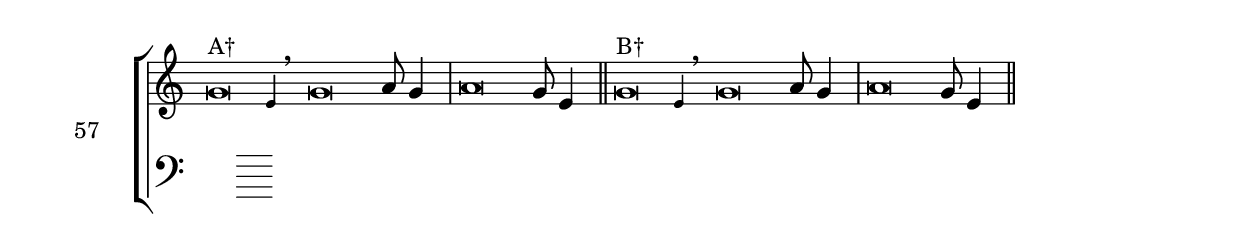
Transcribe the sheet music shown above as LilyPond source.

\version "2.18.2"
\version "2.18.2"

divisioMinima = {
    \bar ""
    \once \override BreathingSign.stencil = #ly:breathing-sign::divisio-minima
    \once \override BreathingSign.Y-offset = #0
    \breathe
}

dm = {
    \bar ""
    \once \override BreathingSign.stencil = #ly:breathing-sign::divisio-maior
    \once \override BreathingSign.Y-offset = #0
    \breathe
}
divisioMaxima = {
    \bar ""
    \once \override BreathingSign.stencil = #ly:breathing-sign::divisio-maxima
    \once \override BreathingSign.Y-offset = #0
    \breathe
}

fi = { \bar "||" }
ll = { \once \override LyricText.self-alignment-X = #LEFT }
sm = { \set melismaBusyProperties = #'() }
usm = { \unset melismaBusyProperties }

global = {
    \key c \major
    \cadenzaOn
    \set tieWaitForNote = ##t
    \autoBeamOff
    %\hide Staff.Stem
}

sopranoOneFlex = { \afterGrace g'\breve^"A†" e'4 \breathe \bar "" g'\breve a'8 g'4 \bar "|" a'\breve g'8 e'4 \bar "||" }
sopranoOne = { g'\breve^"A" a'8 g'4 \bar "|" a'\breve g'8 e'4 \bar "||"  }
sopranoTwoFlex = { \afterGrace g'\breve^"B†" e'4 \breathe \bar "" g'\breve a'8 g'4 \bar "|" a'\breve g'8 e'4 \bar "||"  }
sopranoTwo = { g'\breve^"B" a'8 g'4 \bar "|" a'\breve g'8 e'4 \bar "||"  }

altoOneFlex = {  }
altoOne = {   }
altoTwoFlex = {  }
altoTwo = {   }

tenorOneFlex = {  }
tenorOne = {  }
tenorTwoFlex = { }
tenorTwo = { }

bassOneFlex = { }
bassOne = {  }
bassTwoFlex = { }
bassTwo = {  }




sopMusic = {
    \global
    \voiceOne
    \sopranoOneFlex
    \sopranoTwoFlex
}
altoMusic = {
    \global
    \voiceTwo
    \altoOneFlex
    \altoTwoFlex
    %\altoOne
    %\altoTwo
}
tenorMusic = {
    \global
    \voiceOne
    \tenorOneFlex
    \tenorTwoFlex
    %\tenorOne
    %\tenorTwo
}
bassMusic = {
    \global
    \voiceTwo
    \bassOneFlex
    \bassTwoFlex
    %\bassOne
    %\bassTwo
}

\score {

    \header {
        %piece = \markup { \fontsize #2 \bold "LBI_3a" }
    }
    <<
        \transpose e e {



            \new ChoirStaff \with { instrumentName = #"57" } % LBI_7a
            <<
                \new Staff ="up"
                <<
                    \clef treble
                    \accidentalStyle forget
                    \new Voice = "Soprano" \sopMusic
                    \new Voice = "Alto" \altoMusic
                >>
                \new Staff ="down"
                <<
                    \clef bass
                    \accidentalStyle forget
                    \new Voice = "Tenor" \tenorMusic
                    \new Voice = "Bass" \bassMusic
                >>
            >>
        }
    >>

    \layout 
    { 
        ragged-last = ##t
        \context 
        { 
            \Staff 
            \remove Time_signature_engraver 
        } 

    } 

}
